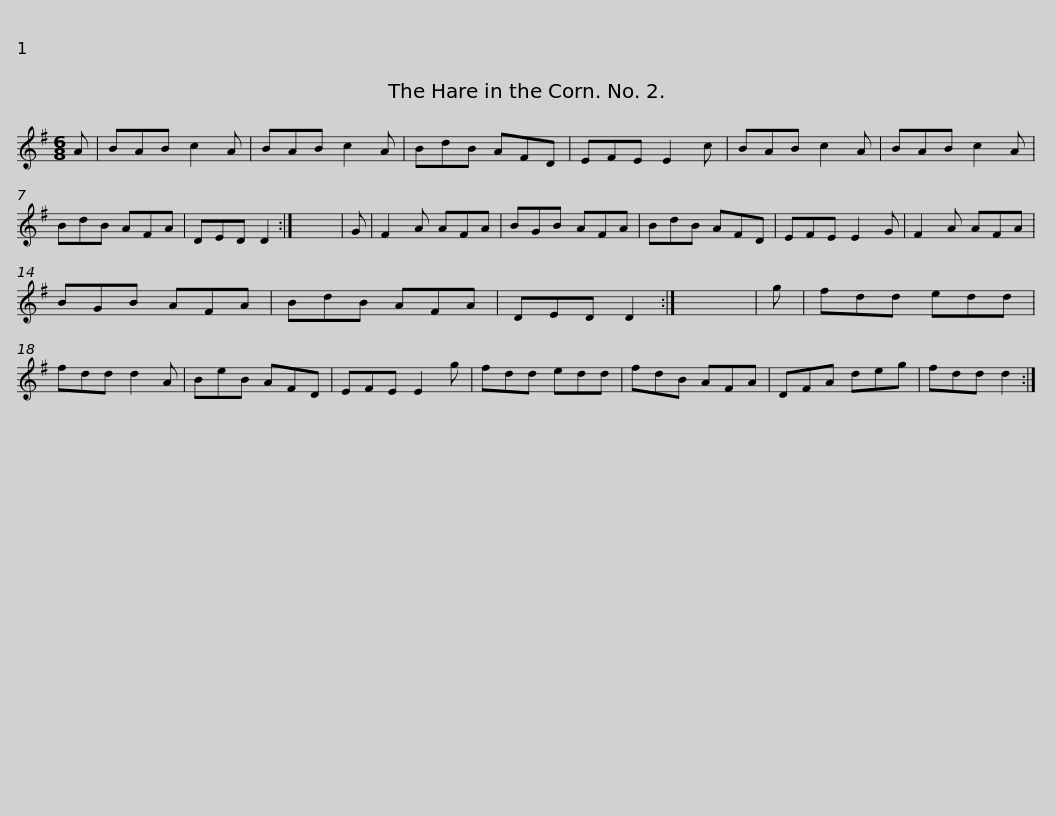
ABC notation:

X:1
L:1/8
M:6/8
I:linebreak $
K:G
V:1 treble
V:1
 A | BAB c2 A | BAB c2 A | BdB AFD | EFE E2 c | %5
 BAB c2 A | BAB c2 A | BdB AFA |$ DED D2 :| x6 | %10
 G | F2 A AFA | BGB AFA | BdB AFD | EFE E2 G | %15
 F2 A AFA | BGB AFA |$ BdB AFA | DED D2 :| x6 | %20
 g | fdd edd | fdd d2 A | BeB AFD | EFE E2 g | %25
 fdd edd |$ fdB AFA | DFA deg | fdd d2 :| %29
